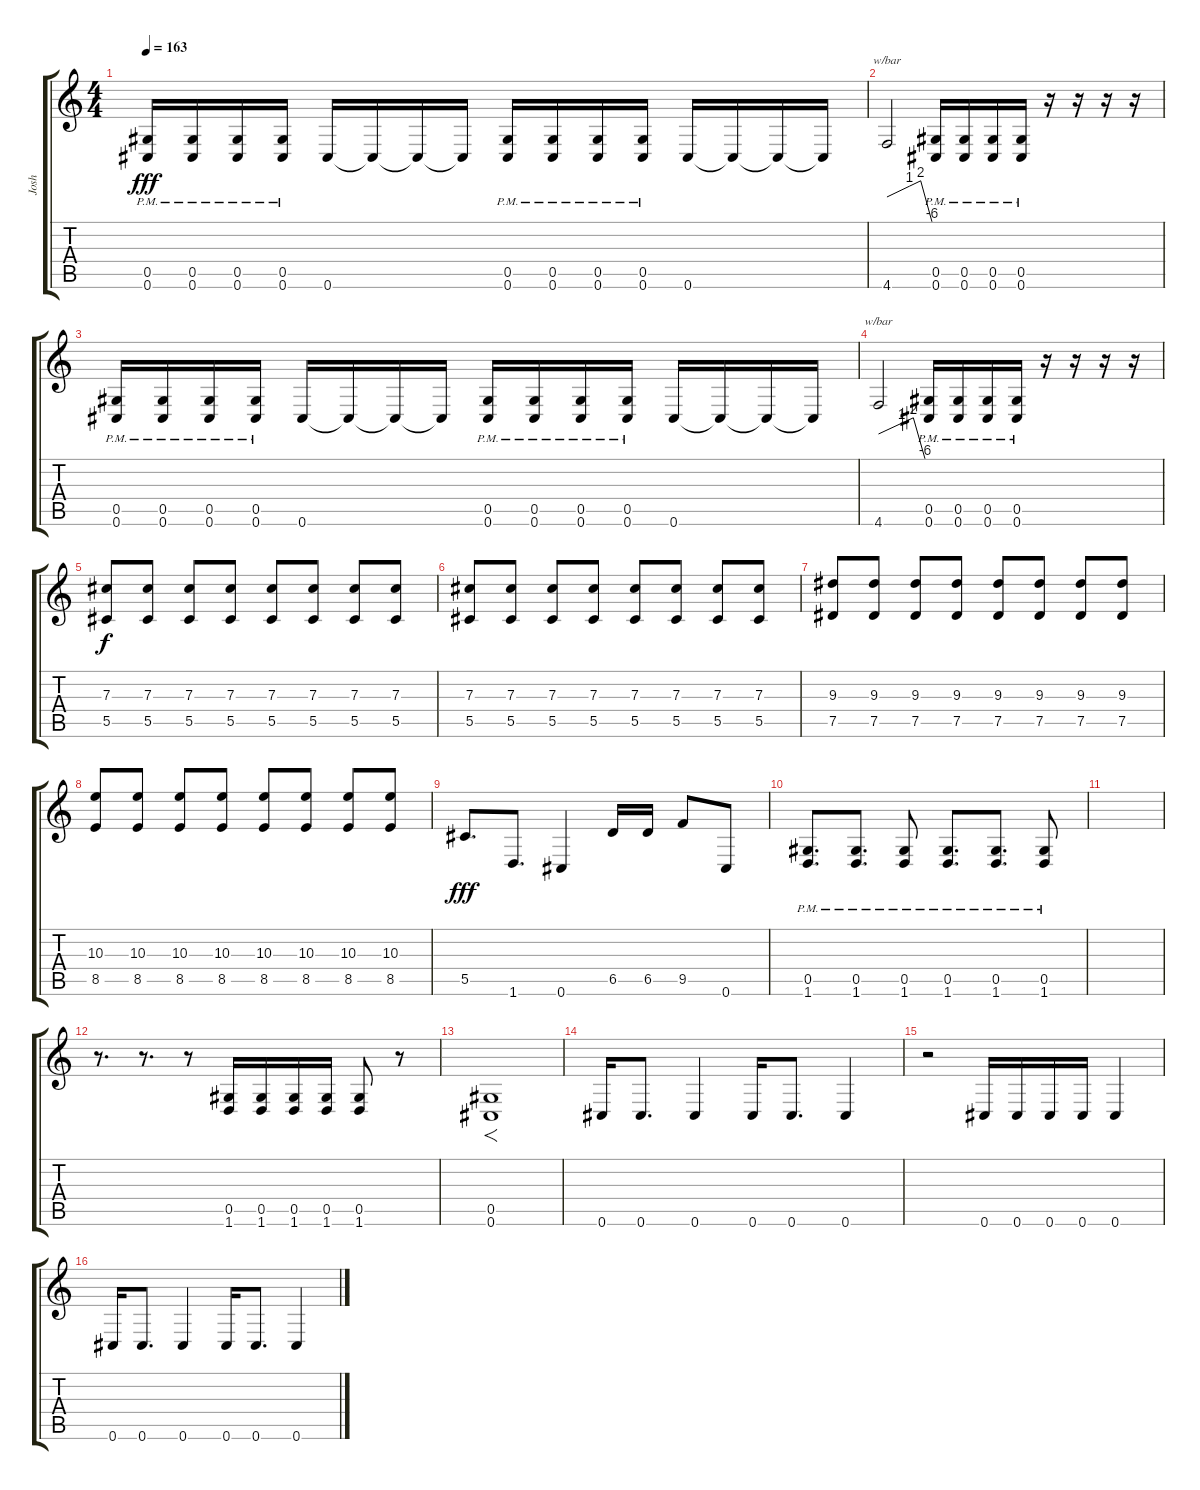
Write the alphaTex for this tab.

\track ("Josh" "Josh") {instrument distortionguitar}
\staff {score tabs}
\tuning (Eb4 Bb3 Gb3 Db3 Ab2 Db2) {hide}
\ts (4 4)
\tempo 163
\clef g2
\ks c
(0.5{pm} 0.6{pm}).16{dy fff} (0.5{pm} 0.6{pm}).16 (0.5{pm} 0.6{pm}).16 (0.5{pm} 0.6{pm}).16 0.6.16 0.6{t}.16 0.6{t}.16 0.6{t}.16 (0.5{pm} 0.6{pm}).16 (0.5{pm} 0.6{pm}).16 (0.5{pm} 0.6{pm}).16 (0.5{pm} 0.6{pm}).16 0.6.16 0.6{t}.16 0.6{t}.16 0.6{t}.16 |
4.6.2{tbe (custom default 0 0 30 4 45 8 60 -24)} (0.5{pm} 0.6{pm}).16 (0.5{pm} 0.6{pm}).16 (0.5{pm} 0.6{pm}).16 (0.5{pm} 0.6{pm}).16 r.16 r.16 r.16 r.16 |
(0.5{pm} 0.6{pm}).16 (0.5{pm} 0.6{pm}).16 (0.5{pm} 0.6{pm}).16 (0.5{pm} 0.6{pm}).16 0.6.16 0.6{t}.16 0.6{t}.16 0.6{t}.16 (0.5{pm} 0.6{pm}).16 (0.5{pm} 0.6{pm}).16 (0.5{pm} 0.6{pm}).16 (0.5{pm} 0.6{pm}).16 0.6.16 0.6{t}.16 0.6{t}.16 0.6{t}.16 |
4.6.2{tbe (custom default 0 0 30 4 45 8 60 -24)} (0.5{pm} 0.6{pm}).16 (0.5{pm} 0.6{pm}).16 (0.5{pm} 0.6{pm}).16 (0.5{pm} 0.6{pm}).16 r.16 r.16 r.16 r.16 |
(7.3 5.5).8{dy f} (7.3 5.5).8 (7.3 5.5).8 (7.3 5.5).8 (7.3 5.5).8 (7.3 5.5).8 (7.3 5.5).8 (7.3 5.5).8 |
(7.3 5.5).8 (7.3 5.5).8 (7.3 5.5).8 (7.3 5.5).8 (7.3 5.5).8 (7.3 5.5).8 (7.3 5.5).8 (7.3 5.5).8 |
(9.3 7.5).8 (9.3 7.5).8 (9.3 7.5).8 (9.3 7.5).8 (9.3 7.5).8 (9.3 7.5).8 (9.3 7.5).8 (9.3 7.5).8 |
(10.3 8.5).8 (10.3 8.5).8 (10.3 8.5).8 (10.3 8.5).8 (10.3 8.5).8 (10.3 8.5).8 (10.3 8.5).8 (10.3 8.5).8 |
5.5.8{d dy fff} 1.6.8{d} 0.6.4 6.5.16 6.5.16 9.5.8 0.6.8 |
(0.5{pm} 1.6{pm}).8{d} (0.5{pm} 1.6{pm}).8{d} (0.5{pm} 1.6{pm}).8 (0.5{pm} 1.6{pm}).8{d} (0.5{pm} 1.6{pm}).8{d} (0.5{pm} 1.6{pm}).8 |
|
r.8{d} r.8{d} r.8 (0.5 1.6).16 (0.5 1.6).16 (0.5 1.6).16 (0.5 1.6).16 (0.5 1.6).8 r.8 |
(0.5 0.6).1{f} |
0.6.16 0.6.8{d} 0.6.4 0.6.16 0.6.8{d} 0.6.4 |
r.2 0.6.16 0.6.16 0.6.16 0.6.16 0.6.4 |
0.6.16 0.6.8{d} 0.6.4 0.6.16 0.6.8{d} 0.6.4
